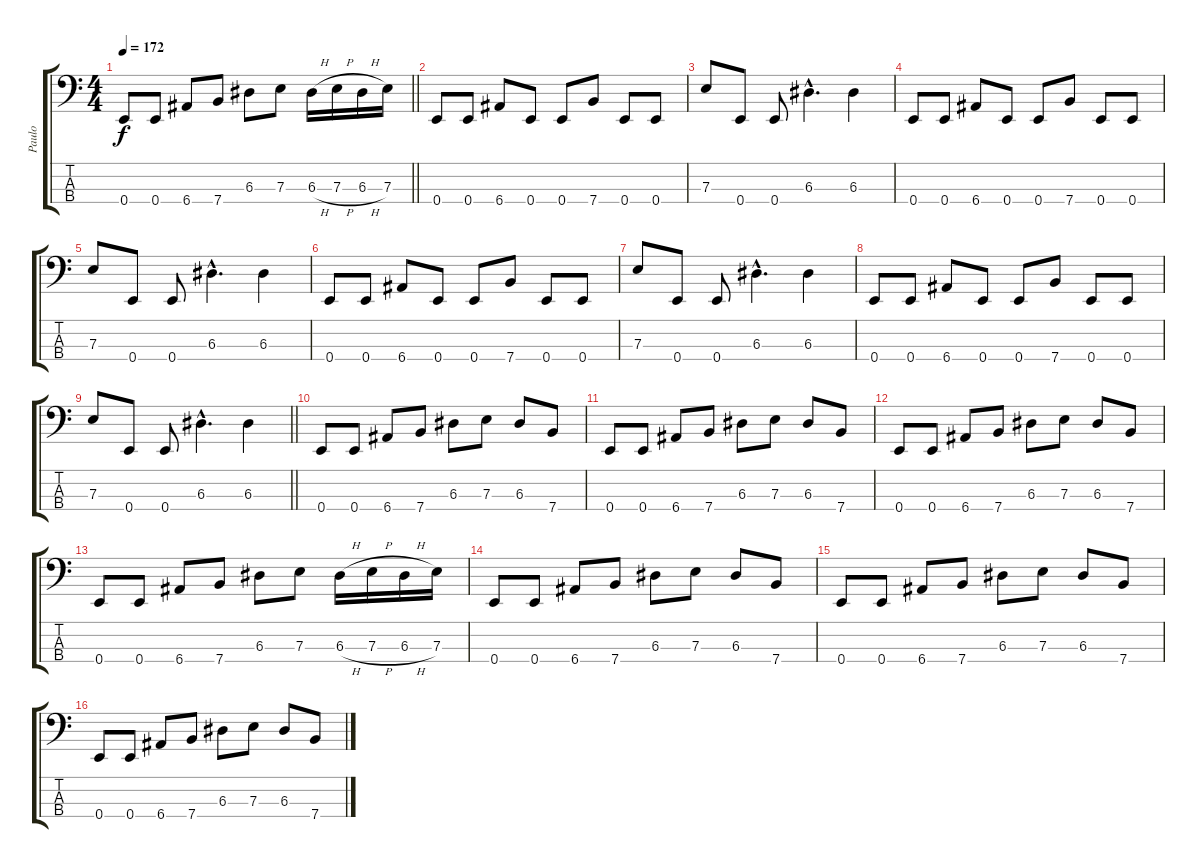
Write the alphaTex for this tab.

\track ("Paulo" "Paulo") {instrument electricbasspick}
\staff {score tabs}
\tuning (G2 D2 A1 E1) {hide}
\ts (4 4)
\tempo 172
\clef f4
\barLineRight lightlight
\ks c
0.4.8{dy f} 0.4.8 6.4.8 7.4.8 6.3.8 7.3.8 6.3{h}.16 7.3{h}.16 6.3{h}.16 7.3.16 |
0.4.8 0.4.8 6.4.8 0.4.8 0.4.8 7.4.8 0.4.8 0.4.8 |
7.3.8 0.4.8 0.4.8 6.3{hac}.4{d} 6.3.4 |
0.4.8 0.4.8 6.4.8 0.4.8 0.4.8 7.4.8 0.4.8 0.4.8 |
7.3.8 0.4.8 0.4.8 6.3{hac}.4{d} 6.3.4 |
0.4.8 0.4.8 6.4.8 0.4.8 0.4.8 7.4.8 0.4.8 0.4.8 |
7.3.8 0.4.8 0.4.8 6.3{hac}.4{d} 6.3.4 |
0.4.8 0.4.8 6.4.8 0.4.8 0.4.8 7.4.8 0.4.8 0.4.8 |
\barLineRight lightlight
7.3.8 0.4.8 0.4.8 6.3{hac}.4{d} 6.3.4 |
0.4.8 0.4.8 6.4.8 7.4.8 6.3.8 7.3.8 6.3.8 7.4.8 |
0.4.8 0.4.8 6.4.8 7.4.8 6.3.8 7.3.8 6.3.8 7.4.8 |
0.4.8 0.4.8 6.4.8 7.4.8 6.3.8 7.3.8 6.3.8 7.4.8 |
0.4.8 0.4.8 6.4.8 7.4.8 6.3.8 7.3.8 6.3{h}.16 7.3{h}.16 6.3{h}.16 7.3.16 |
0.4.8 0.4.8 6.4.8 7.4.8 6.3.8 7.3.8 6.3.8 7.4.8 |
0.4.8 0.4.8 6.4.8 7.4.8 6.3.8 7.3.8 6.3.8 7.4.8 |
0.4.8 0.4.8 6.4.8 7.4.8 6.3.8 7.3.8 6.3.8 7.4.8
